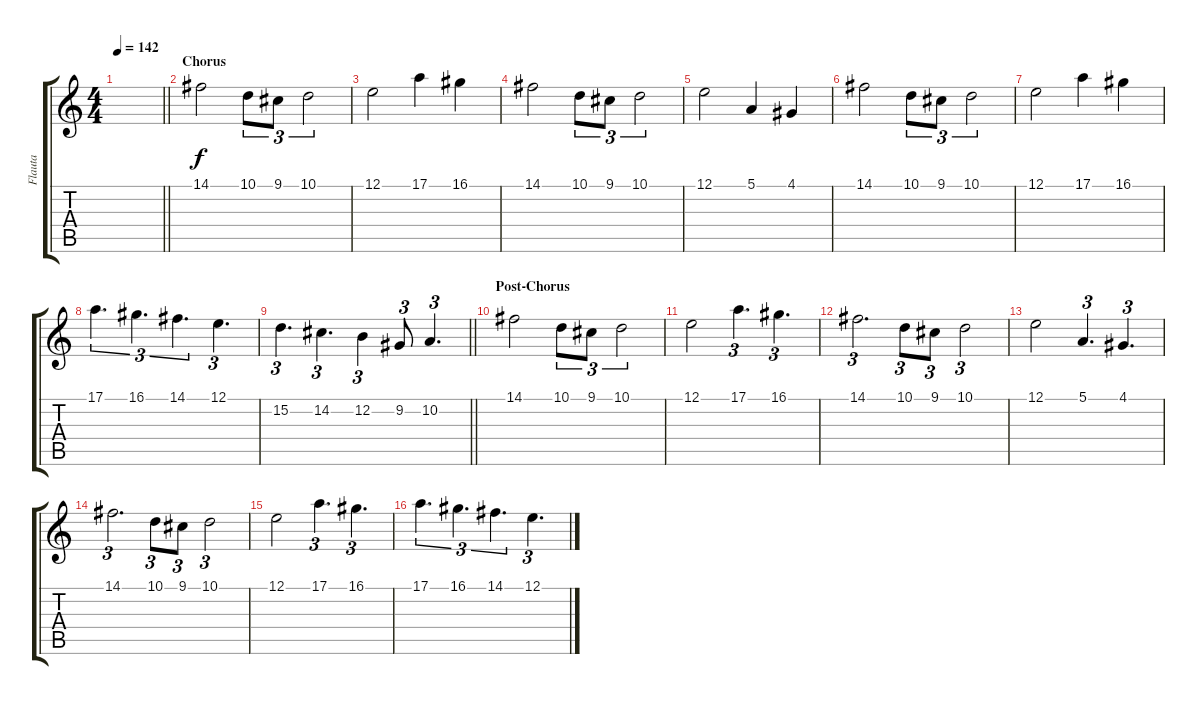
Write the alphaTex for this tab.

\track ("Flauta" "Flauta") {instrument flute}
\staff {score tabs}
\tuning (E4 B3 G3 D3 A2 E2) {hide}
\ts (4 4)
\tempo 142
\clef g2
\barLineRight lightlight
\ks c
|
\section ("" "Chorus")
14.1.2 10.1.8{tu (3 2)} 9.1.8{tu (3 2)} 10.1.2{tu (3 2)} |
12.1.2 17.1.4 16.1.4 |
14.1.2 10.1.8{tu (3 2)} 9.1.8{tu (3 2)} 10.1.2{tu (3 2)} |
12.1.2 5.1.4 4.1.4 |
14.1.2 10.1.8{tu (3 2)} 9.1.8{tu (3 2)} 10.1.2{tu (3 2)} |
12.1.2 17.1.4 16.1.4 |
17.1.4{d tu (3 2)} 16.1.4{d tu (3 2)} 14.1.4{d tu (3 2)} 12.1.4{d tu (3 2)} |
\barLineRight lightlight
15.2.4{d tu (3 2)} 14.2.4{d tu (3 2)} 12.2.4{tu (3 2)} 9.2.8{tu (3 2)} 10.2.4{d tu (3 2)} |
\section ("" "Post-Chorus")
14.1.2 10.1.8{tu (3 2)} 9.1.8{tu (3 2)} 10.1.2{tu (3 2)} |
12.1.2 17.1.4{d tu (3 2)} 16.1.4{d tu (3 2)} |
14.1.2{d tu (3 2)} 10.1.8{tu (3 2)} 9.1.8{tu (3 2)} 10.1.2{tu (3 2)} |
12.1.2 5.1.4{d tu (3 2)} 4.1.4{d tu (3 2)} |
14.1.2{d tu (3 2)} 10.1.8{tu (3 2)} 9.1.8{tu (3 2)} 10.1.2{tu (3 2)} |
12.1.2 17.1.4{d tu (3 2)} 16.1.4{d tu (3 2)} |
17.1.4{d tu (3 2)} 16.1.4{d tu (3 2)} 14.1.4{d tu (3 2)} 12.1.4{d tu (3 2)}
